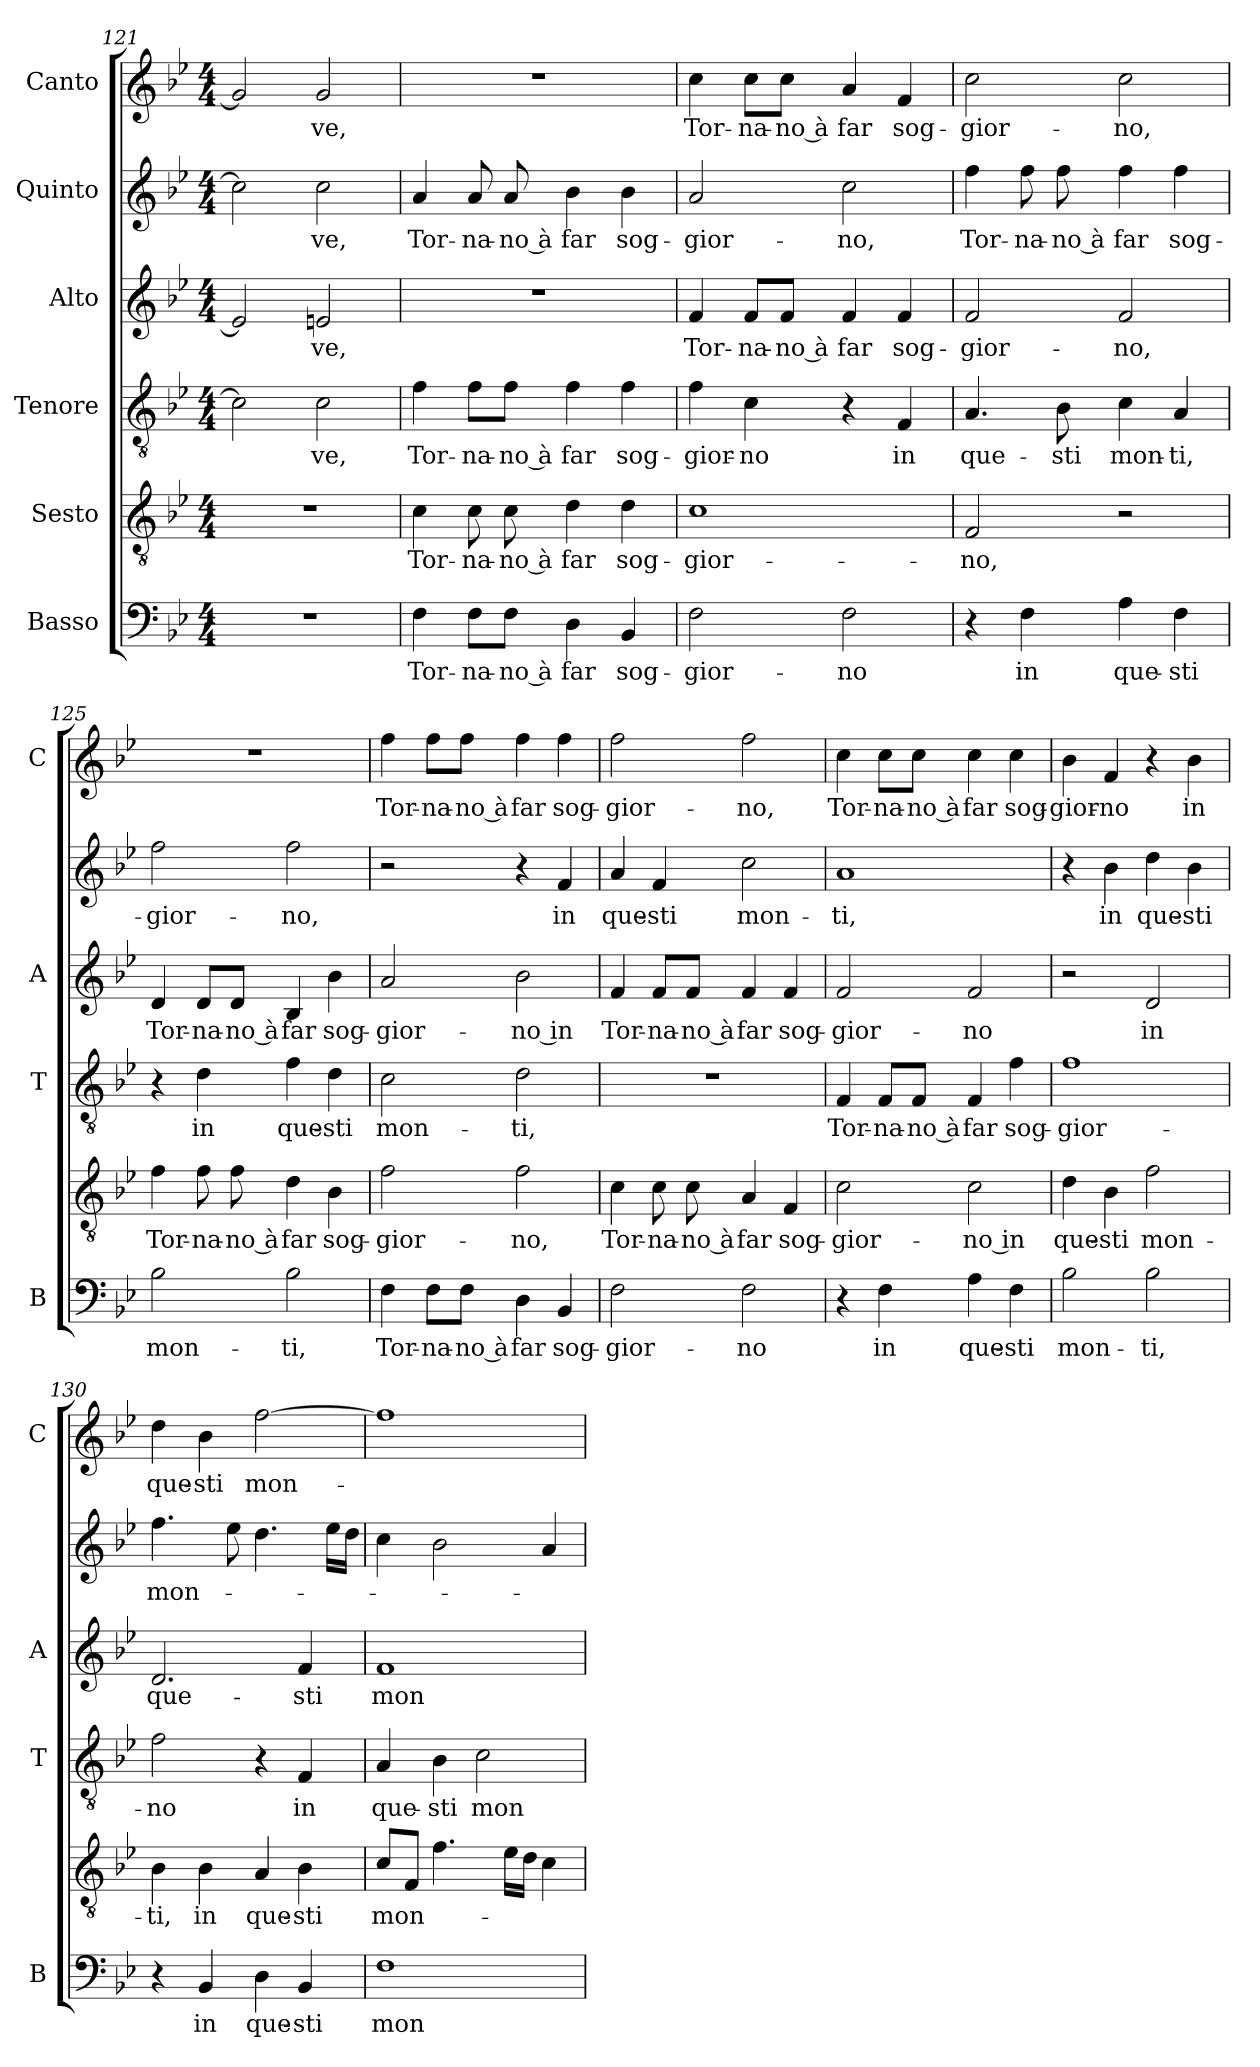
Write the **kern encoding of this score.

**kern	**text	**kern	**text	**kern	**text	**kern	**text	**kern	**text	**kern	**text
*part6	*part6	*part5	*part5	*part4	*part4	*part3	*part3	*part2	*part2	*part1	*part1
*staff6	*staff6	*staff5	*staff5	*staff4	*staff4	*staff3	*staff3	*staff2	*staff2	*staff1	*staff1
*I"Basso	*	*I"Sesto	*	*I"Tenore	*	*I"Alto	*	*I"Quinto	*	*I"Canto	*
*I'B	*	*	*	*I'T	*	*I'A	*	*	*	*I'C	*
*clefF4	*	*clefGv2	*	*clefGv2	*	*clefG2	*	*clefG2	*	*clefG2	*
*k[b-e-]	*	*k[b-e-]	*	*k[b-e-]	*	*k[b-e-]	*	*k[b-e-]	*	*k[b-e-]	*
*B-:	*	*B-:	*	*B-:	*	*B-:	*	*B-:	*	*B-:	*
*M4/4	*	*M4/4	*	*M4/4	*	*M4/4	*	*M4/4	*	*M4/4	*
=121	=121	=121	=121	=121	=121	=121	=121	=121	=121	=121	=121
1r	.	1r	.	2c\]	.	2e/]	.	2cc\]	.	2g/]	.
!	!	!	!	!	!LO:LY:b	!	!LO:LY:b	!	!LO:LY:b	!	!LO:LY:b
.	.	.	.	2c\	-ve,	2en/	-ve,	2cc\	-ve,	2g/	-ve,
=122	=122	=122	=122	=122	=122	=122	=122	=122	=122	=122	=122
!	!LO:LY:b	!	!LO:LY:b	!	!LO:LY:b	!	!	!	!LO:LY:b	!	!
4F\	Tor-	4c\	Tor-	4f\	Tor-	1r	.	4a/	Tor-	1r	.
!	!LO:LY:b	!	!LO:LY:b	!	!LO:LY:b	!	!	!	!LO:LY:b	!	!
8F\L	-na-	8c\	-na-	8f\L	-na-	.	.	8a/	-na-	.	.
!	!LO:LY:b	!	!LO:LY:b	!	!LO:LY:b	!	!	!	!LO:LY:b	!	!
8F\J	-no à	8c\	-no à	8f\J	-no à	.	.	8a/	-no à	.	.
!	!LO:LY:b	!	!LO:LY:b	!	!LO:LY:b	!	!	!	!LO:LY:b	!	!
4D\	far	4d\	far	4f\	far	.	.	4b-\	far	.	.
!	!LO:LY:b	!	!LO:LY:b	!	!LO:LY:b	!	!	!	!LO:LY:b	!	!
4BB-/	sog-	4d\	sog-	4f\	sog-	.	.	4b-\	sog-	.	.
=123	=123	=123	=123	=123	=123	=123	=123	=123	=123	=123	=123
!	!LO:LY:b	!	!LO:LY:b	!	!LO:LY:b	!	!LO:LY:b	!	!LO:LY:b	!	!LO:LY:b
2F\	-gior-	1c	-gior-	4f\	-gior-	4f/	Tor-	2a/	-gior-	4cc\	Tor-
!	!	!	!	!	!LO:LY:b	!	!LO:LY:b	!	!	!	!LO:LY:b
.	.	.	.	4c\	-no	8f/L	-na-	.	.	8cc\L	-na-
!	!	!	!	!	!	!	!LO:LY:b	!	!	!	!LO:LY:b
.	.	.	.	.	.	8f/J	-no à	.	.	8cc\J	-no à
!	!LO:LY:b	!	!	!	!	!	!LO:LY:b	!	!LO:LY:b	!	!LO:LY:b
2F\	-no	.	.	4r	.	4f/	far	2cc\	-no,	4a/	far
!	!	!	!	!	!LO:LY:b	!	!LO:LY:b	!	!	!	!LO:LY:b
.	.	.	.	4F/	in	4f/	sog-	.	.	4f/	sog-
=124	=124	=124	=124	=124	=124	=124	=124	=124	=124	=124	=124
!	!	!	!LO:LY:b	!	!LO:LY:b	!	!LO:LY:b	!	!LO:LY:b	!	!LO:LY:b
4r	.	2F/	-no,	4.A/	que-	2f/	-gior-	4ff\	Tor-	2cc\	-gior-
!	!LO:LY:b	!	!	!	!	!	!	!	!LO:LY:b	!	!
4F\	in	.	.	.	.	.	.	8ff\	-na-	.	.
!	!	!	!	!	!LO:LY:b	!	!	!	!LO:LY:b	!	!
.	.	.	.	8B-\	-sti	.	.	8ff\	-no à	.	.
!	!LO:LY:b	!	!	!	!LO:LY:b	!	!LO:LY:b	!	!LO:LY:b	!	!LO:LY:b
4A\	que-	2r	.	4c\	mon-	2f/	-no,	4ff\	far	2cc\	-no,
!	!LO:LY:b	!	!	!	!LO:LY:b	!	!	!	!LO:LY:b	!	!
4F\	-sti	.	.	4A/	-ti,	.	.	4ff\	sog-	.	.
=125	=125	=125	=125	=125	=125	=125	=125	=125	=125	=125	=125
!	!LO:LY:b	!	!LO:LY:b	!	!	!	!LO:LY:b	!	!LO:LY:b	!	!
2B-\	mon-	4f\	Tor-	4r	.	4d/	Tor-	2ff\	-gior-	1r	.
!	!	!	!LO:LY:b	!	!LO:LY:b	!	!LO:LY:b	!	!	!	!
.	.	8f\	-na-	4d\	in	8d/L	-na-	.	.	.	.
!	!	!	!LO:LY:b	!	!	!	!LO:LY:b	!	!	!	!
.	.	8f\	-no à	.	.	8d/J	-no à	.	.	.	.
!	!LO:LY:b	!	!LO:LY:b	!	!LO:LY:b	!	!LO:LY:b	!	!LO:LY:b	!	!
2B-\	-ti,	4d\	far	4f\	que-	4B-/	far	2ff\	-no,	.	.
!	!	!	!LO:LY:b	!	!LO:LY:b	!	!LO:LY:b	!	!	!	!
.	.	4B-\	sog-	4d\	-sti	4b-\	sog-	.	.	.	.
!!LO:LB:g=z
=126	=126	=126	=126	=126	=126	=126	=126	=126	=126	=126	=126
!	!LO:LY:b	!	!LO:LY:b	!	!LO:LY:b	!	!LO:LY:b	!	!	!	!LO:LY:b
4F\	Tor-	2f\	-gior-	2c\	mon-	2a/	-gior-	2r	.	4ff\	Tor-
!	!LO:LY:b	!	!	!	!	!	!	!	!	!	!LO:LY:b
8F\L	-na-	.	.	.	.	.	.	.	.	8ff\L	-na-
!	!LO:LY:b	!	!	!	!	!	!	!	!	!	!LO:LY:b
8F\J	-no à	.	.	.	.	.	.	.	.	8ff\J	-no à
!	!LO:LY:b	!	!LO:LY:b	!	!LO:LY:b	!	!LO:LY:b	!	!	!	!LO:LY:b
4D\	far	2f\	-no,	2d\	-ti,	2b-\	-no in	4r	.	4ff\	far
!	!LO:LY:b	!	!	!	!	!	!	!	!LO:LY:b	!	!LO:LY:b
4BB-/	sog-	.	.	.	.	.	.	4f/	in	4ff\	sog-
=127	=127	=127	=127	=127	=127	=127	=127	=127	=127	=127	=127
!	!LO:LY:b	!	!LO:LY:b	!	!	!	!LO:LY:b	!	!LO:LY:b	!	!LO:LY:b
2F\	-gior-	4c\	Tor-	1r	.	4f/	Tor-	4a/	que-	2ff\	-gior-
!	!	!	!LO:LY:b	!	!	!	!LO:LY:b	!	!LO:LY:b	!	!
.	.	8c\	-na-	.	.	8f/L	-na-	4f/	-sti	.	.
!	!	!	!LO:LY:b	!	!	!	!LO:LY:b	!	!	!	!
.	.	8c\	-no à	.	.	8f/J	-no à	.	.	.	.
!	!LO:LY:b	!	!LO:LY:b	!	!	!	!LO:LY:b	!	!LO:LY:b	!	!LO:LY:b
2F\	-no	4A/	far	.	.	4f/	far	2cc\	mon-	2ff\	-no,
!	!	!	!LO:LY:b	!	!	!	!LO:LY:b	!	!	!	!
.	.	4F/	sog-	.	.	4f/	sog-	.	.	.	.
=128	=128	=128	=128	=128	=128	=128	=128	=128	=128	=128	=128
!	!	!	!LO:LY:b	!	!LO:LY:b	!	!LO:LY:b	!	!LO:LY:b	!	!LO:LY:b
4r	.	2c\	-gior-	4F/	Tor-	2f/	-gior-	1a	-ti,	4cc\	Tor-
!	!LO:LY:b	!	!	!	!LO:LY:b	!	!	!	!	!	!LO:LY:b
4F\	in	.	.	8F/L	-na-	.	.	.	.	8cc\L	-na-
!	!	!	!	!	!LO:LY:b	!	!	!	!	!	!LO:LY:b
.	.	.	.	8F/J	-no à	.	.	.	.	8cc\J	-no à
!	!LO:LY:b	!	!LO:LY:b	!	!LO:LY:b	!	!LO:LY:b	!	!	!	!LO:LY:b
4A\	que-	2c\	-no in	4F/	far	2f/	-no	.	.	4cc\	far
!	!LO:LY:b	!	!	!	!LO:LY:b	!	!	!	!	!	!LO:LY:b
4F\	-sti	.	.	4f\	sog-	.	.	.	.	4cc\	sog-
=129	=129	=129	=129	=129	=129	=129	=129	=129	=129	=129	=129
!	!LO:LY:b	!	!LO:LY:b	!	!LO:LY:b	!	!	!	!	!	!LO:LY:b
2B-\	mon-	4d\	que-	1f	-gior-	2r	.	4r	.	4b-\	-gior-
!	!	!	!LO:LY:b	!	!	!	!	!	!LO:LY:b	!	!LO:LY:b
.	.	4B-\	-sti	.	.	.	.	4b-\	in	4f/	-no
!	!LO:LY:b	!	!LO:LY:b	!	!	!	!LO:LY:b	!	!LO:LY:b	!	!
2B-\	-ti,	2f\	mon-	.	.	2d/	in	4dd\	que-	4r	.
!	!	!	!	!	!	!	!	!	!LO:LY:b	!	!LO:LY:b
.	.	.	.	.	.	.	.	4b-\	-sti	4b-\	in
=130	=130	=130	=130	=130	=130	=130	=130	=130	=130	=130	=130
!	!	!	!LO:LY:b	!	!LO:LY:b	!	!LO:LY:b	!	!LO:LY:b	!	!LO:LY:b
4r	.	4B-\	-ti,	2f\	-no	2.d/	que-	4.ff\	mon-	4dd\	que-
!	!LO:LY:b	!	!LO:LY:b	!	!	!	!	!	!	!	!LO:LY:b
4BB-/	in	4B-\	in	.	.	.	.	.	.	4b-\	-sti
.	.	.	.	.	.	.	.	8ee-\	.	.	.
!	!LO:LY:b	!	!LO:LY:b	!	!	!	!	!	!	!	!LO:LY:b
4D\	que-	4A/	que-	4r	.	.	.	4.dd\	.	[2ff\	mon-
!	!LO:LY:b	!	!LO:LY:b	!	!LO:LY:b	!	!LO:LY:b	!	!	!	!
4BB-/	-sti	4B-\	-sti	4F/	in	4f/	-sti	.	.	.	.
.	.	.	.	.	.	.	.	16ee-\LL	.	.	.
.	.	.	.	.	.	.	.	16dd\JJ	.	.	.
=131	=131	=131	=131	=131	=131	=131	=131	=131	=131	=131	=131
!	!LO:LY:b	!	!LO:LY:b	!	!LO:LY:b	!	!LO:LY:b	!	!	!	!
1F	mon-	8c/L	mon-	4A/	que-	1f	mon-	4cc\	.	1ff]	.
.	.	8F/J	.	.	.	.	.	.	.	.	.
!	!	!	!	!	!LO:LY:b	!	!	!	!	!	!
.	.	4.f\	.	4B-\	-sti	.	.	2b-\	.	.	.
!	!	!	!	!	!LO:LY:b	!	!	!	!	!	!
.	.	.	.	2c\	mon-	.	.	.	.	.	.
.	.	16e-\LL	.	.	.	.	.	.	.	.	.
.	.	16d\JJ	.	.	.	.	.	.	.	.	.
.	.	4c\	.	.	.	.	.	4a/	.	.	.
=	=	=	=	=	=	=	=	=	=	=	=
*-	*-	*-	*-	*-	*-	*-	*-	*-	*-	*-	*-
